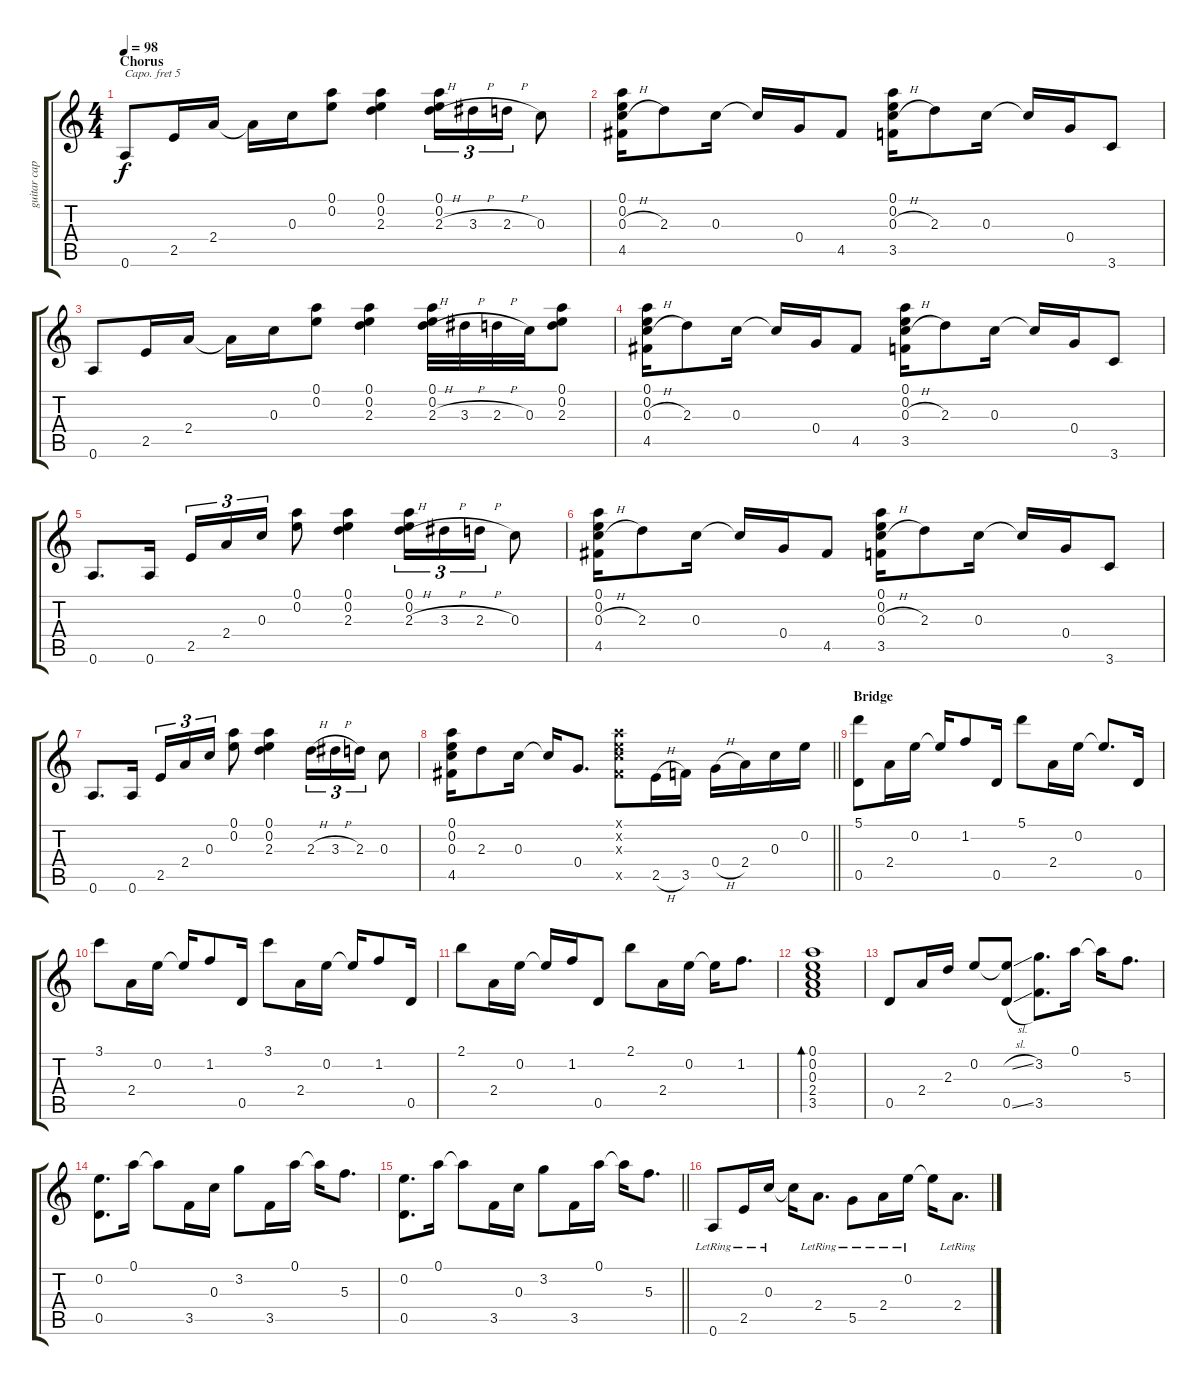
\track ("guitar capo V" "guitar cap") {instrument acousticguitarsteel}
\staff {score tabs}
\capo 5
\tuning (E4 B3 G3 D3 A2 E2) {hide}
\ts (4 4)
\section ("" "Chorus")
\tempo 98
\clef g2
\ks c
0.6.8{dy f} 2.5.16 2.4.16 2.4{t}.16 0.3.16 (0.1 0.2).8 (0.1 0.2 2.3).4 (0.1 0.2 2.3{h}).16{tu (3 2)} 3.3{h}.16{tu (3 2)} 2.3{h}.16{tu (3 2)} 0.3.8 |
(0.1 0.2 0.3{h} 4.5).16 2.3.8 0.3.16 0.3{t}.16 0.4.16 4.5.8 (0.1 0.2 0.3{h} 3.5).16 2.3.8 0.3.16 0.3{t}.16 0.4.16 3.6.8 |
0.6.8 2.5.16 2.4.16 2.4{t}.16 0.3.16 (0.1 0.2).8 (0.1 0.2 2.3).4 (0.1 0.2 2.3{h}).32 3.3{h}.32 2.3{h}.32 0.3.32 (0.1 0.2 2.3).8 |
(0.1 0.2 0.3{h} 4.5).16 2.3.8 0.3.16 0.3{t}.16 0.4.16 4.5.8 (0.1 0.2 0.3{h} 3.5).16 2.3.8 0.3.16 0.3{t}.16 0.4.16 3.6.8 |
0.6.8{d} 0.6.16 2.5.16{tu (3 2)} 2.4.16{tu (3 2)} 0.3.16{tu (3 2)} (0.1 0.2).8 (0.1 0.2 2.3).4 (0.1 0.2 2.3{h}).16{tu (3 2)} 3.3{h}.16{tu (3 2)} 2.3{h}.16{tu (3 2)} 0.3.8 |
(0.1 0.2 0.3{h} 4.5).16 2.3.8 0.3.16 0.3{t}.16 0.4.16 4.5.8 (0.1 0.2 0.3{h} 3.5).16 2.3.8 0.3.16 0.3{t}.16 0.4.16 3.6.8 |
0.6.8{d} 0.6.16 2.5.16{tu (3 2)} 2.4.16{tu (3 2)} 0.3.16{tu (3 2)} (0.1 0.2).8 (0.1 0.2 2.3).4 2.3{h}.16{tu (3 2)} 3.3{h}.16{tu (3 2)} 2.3.16{tu (3 2)} 0.3.8 |
\barLineRight lightlight
(0.1 0.2 0.3 4.5).16 2.3.8 0.3.16 0.3{t}.16 0.4.8{d} (0.1{x} 0.2{x} 0.3{x} 4.5{x}).8 2.5{h}.16 3.5.16 0.4{h}.16 2.4.16 0.3.16 0.2.16 |
\section ("" "Bridge")
(5.1 0.5).8 2.4.16 0.2.16 0.2{t}.16 1.2.8 0.5.16 5.1.8 2.4.16 0.2.16 0.2{t}.8{d} 0.5.16 |
3.1.8 2.4.16 0.2.16 0.2{t}.16 1.2.8 0.5.16 3.1.8 2.4.16 0.2.16 0.2{t}.16 1.2.8 0.5.16 |
2.1.8 2.4.16 0.2.16 0.2{t}.16 1.2.16 0.5.8 2.1.8 2.4.16 0.2.16 0.2{t}.16 1.2.8{d} |
(0.1 0.2 0.3 2.4 3.5).1{bd 30} |
0.5.8 2.4.16 2.3.16 0.2.8 (0.2{sl t} 0.5{sl}).8 (3.2 3.5).8{d} 0.1.16 0.1{t}.16 5.3.8{d} |
(0.2 0.5).8{d} 0.1.16 0.1{t}.8 3.5.16 0.3.16 3.2.8 3.5.16 0.1.16 0.1{t}.16 5.3.8{d} |
\barLineRight lightlight
(0.2 0.5).8{d} 0.1.16 0.1{t}.8 3.5.16 0.3.16 3.2.8 3.5.16 0.1.16 0.1{t}.16 5.3.8{d} |
0.6{lr}.8 2.5{lr}.16 0.3{lr}.16 0.3{t}.16 2.4{lr}.8{d} 5.5{lr}.8 2.4{lr}.16 0.2{lr}.16 0.2{t}.16 2.4{lr}.8{d}
